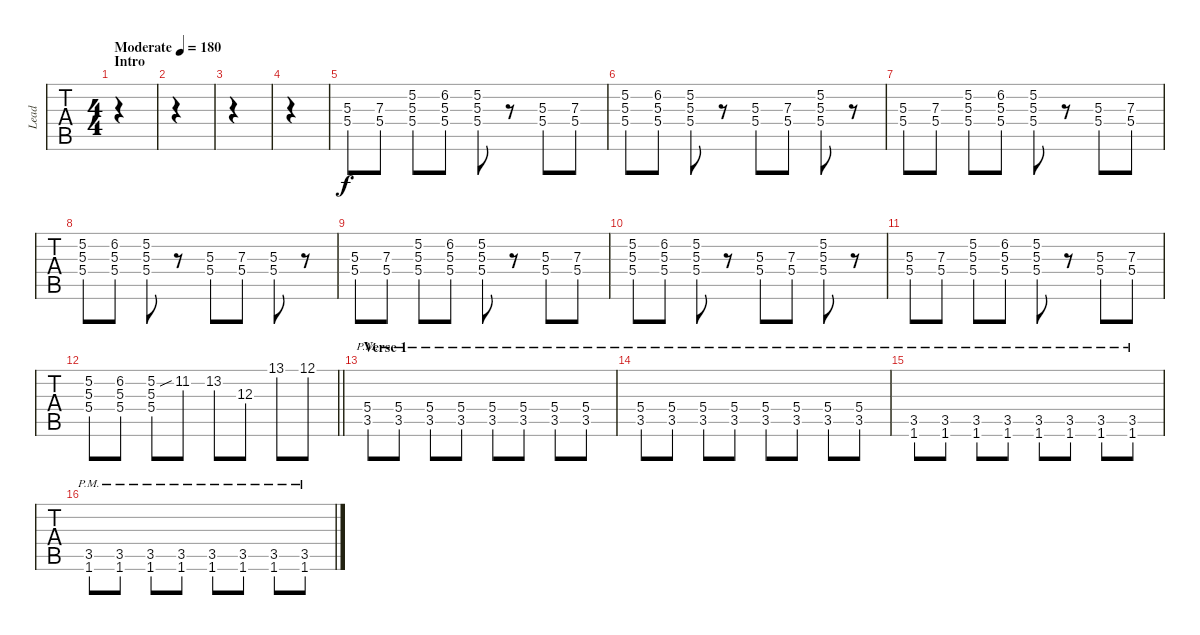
\track ("Lead" "Lead") {instrument overdrivenguitar}
\staff {tabs}
\tuning (E4 B3 G3 D3 A2 E2) {hide}
\ts (4 4)
\section ("" "Intro")
\tempo (180 "Moderate")
\clef g2
\ks c
|
|
|
|
(5.3 5.4).8 (7.3 5.4).8 (5.2 5.3 5.4).8 (6.2 5.3 5.4).8 (5.2 5.3 5.4).8 r.8 (5.3 5.4).8 (7.3 5.4).8 |
(5.2 5.3 5.4).8 (6.2 5.3 5.4).8 (5.2 5.3 5.4).8 r.8 (5.3 5.4).8 (7.3 5.4).8 (5.2 5.3 5.4).8 r.8 |
(5.3 5.4).8 (7.3 5.4).8 (5.2 5.3 5.4).8 (6.2 5.3 5.4).8 (5.2 5.3 5.4).8 r.8 (5.3 5.4).8 (7.3 5.4).8 |
(5.2 5.3 5.4).8 (6.2 5.3 5.4).8 (5.2 5.3 5.4).8 r.8 (5.3 5.4).8 (7.3 5.4).8 (5.3 5.4).8 r.8 |
(5.3 5.4).8 (7.3 5.4).8 (5.2 5.3 5.4).8 (6.2 5.3 5.4).8 (5.2 5.3 5.4).8 r.8 (5.3 5.4).8 (7.3 5.4).8 |
(5.2 5.3 5.4).8 (6.2 5.3 5.4).8 (5.2 5.3 5.4).8 r.8 (5.3 5.4).8 (7.3 5.4).8 (5.2 5.3 5.4).8 r.8 |
(5.3 5.4).8 (7.3 5.4).8 (5.2 5.3 5.4).8 (6.2 5.3 5.4).8 (5.2 5.3 5.4).8 r.8 (5.3 5.4).8 (7.3 5.4).8 |
\barLineRight lightlight
(5.2 5.3 5.4).8 (6.2 5.3 5.4).8 (5.2 5.3 5.4).8 11.2{sib}.8 13.2.8 12.3.8 13.1.8 12.1.8 |
\section ("" "Verse 1")
(5.4{pm} 3.5{pm}).8 (5.4{pm} 3.5{pm}).8 (5.4{pm} 3.5{pm}).8 (5.4{pm} 3.5{pm}).8 (5.4{pm} 3.5{pm}).8 (5.4{pm} 3.5{pm}).8 (5.4{pm} 3.5{pm}).8 (5.4{pm} 3.5{pm}).8 |
(5.4{pm} 3.5{pm}).8 (5.4{pm} 3.5{pm}).8 (5.4{pm} 3.5{pm}).8 (5.4{pm} 3.5{pm}).8 (5.4{pm} 3.5{pm}).8 (5.4{pm} 3.5{pm}).8 (5.4{pm} 3.5{pm}).8 (5.4{pm} 3.5{pm}).8 |
(3.5{pm} 1.6{pm}).8 (3.5{pm} 1.6{pm}).8 (3.5{pm} 1.6{pm}).8 (3.5{pm} 1.6{pm}).8 (3.5{pm} 1.6{pm}).8 (3.5{pm} 1.6{pm}).8 (3.5{pm} 1.6{pm}).8 (3.5{pm} 1.6{pm}).8 |
(3.5{pm} 1.6{pm}).8 (3.5{pm} 1.6{pm}).8 (3.5{pm} 1.6{pm}).8 (3.5{pm} 1.6{pm}).8 (3.5{pm} 1.6{pm}).8 (3.5{pm} 1.6{pm}).8 (3.5{pm} 1.6{pm}).8 (3.5{pm} 1.6{pm}).8
